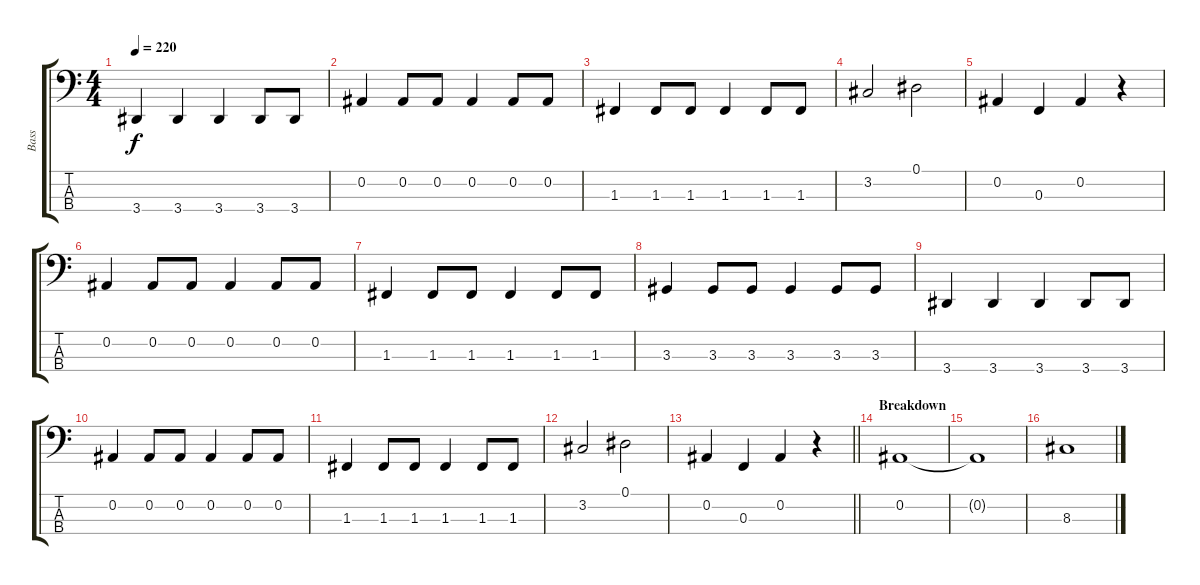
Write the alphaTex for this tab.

\track ("Bass" "Bass") {instrument electricbassfinger}
\staff {score tabs}
\tuning (Eb2 Bb1 F1 C1) {hide}
\ts (4 4)
\tempo 220
\clef f4
\ks c
3.4.4{dy f} 3.4.4 3.4.4 3.4.8 3.4.8 |
0.2.4 0.2.8 0.2.8 0.2.4 0.2.8 0.2.8 |
1.3.4 1.3.8 1.3.8 1.3.4 1.3.8 1.3.8 |
3.2.2 0.1.2 |
0.2.4 0.3.4 0.2.4 r.4 |
0.2.4 0.2.8 0.2.8 0.2.4 0.2.8 0.2.8 |
1.3.4 1.3.8 1.3.8 1.3.4 1.3.8 1.3.8 |
3.3.4 3.3.8 3.3.8 3.3.4 3.3.8 3.3.8 |
3.4.4 3.4.4 3.4.4 3.4.8 3.4.8 |
0.2.4 0.2.8 0.2.8 0.2.4 0.2.8 0.2.8 |
1.3.4 1.3.8 1.3.8 1.3.4 1.3.8 1.3.8 |
3.2.2 0.1.2 |
\barLineRight lightlight
0.2.4 0.3.4 0.2.4 r.4 |
\section ("" "Breakdown")
0.2.1 |
0.2{t}.1 |
8.3.1
